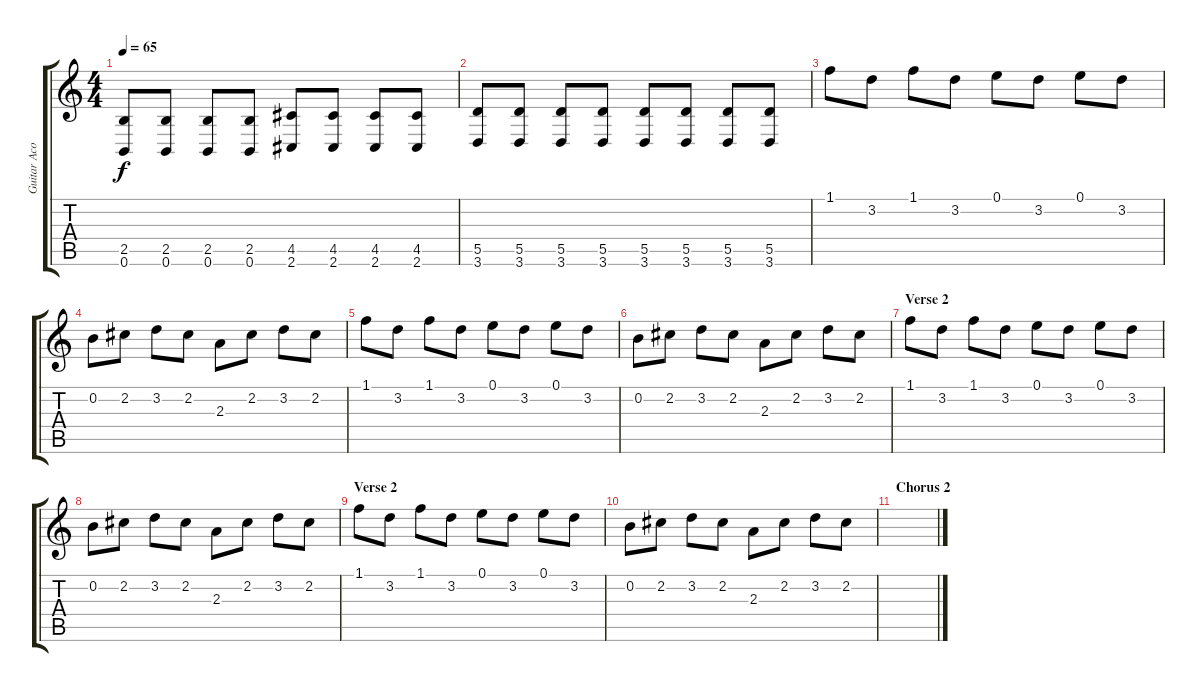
\track ("Guitar Acoustique" "Guitar Aco") {instrument acousticguitarnylon}
\staff {score tabs}
\tuning (E4 B3 G3 D3 A2 B1) {hide}
\ts (4 4)
\tempo 65
\clef g2
\ks c
(2.5 0.6).8{dy f} (2.5 0.6).8 (2.5 0.6).8 (2.5 0.6).8 (4.5 2.6).8 (4.5 2.6).8 (4.5 2.6).8 (4.5 2.6).8 |
(5.5 3.6).8 (5.5 3.6).8 (5.5 3.6).8 (5.5 3.6).8 (5.5 3.6).8 (5.5 3.6).8 (5.5 3.6).8 (5.5 3.6).8 |
1.1.8 3.2.8 1.1.8 3.2.8 0.1.8 3.2.8 0.1.8 3.2.8 |
0.2.8 2.2.8 3.2.8 2.2.8 2.3.8 2.2.8 3.2.8 2.2.8 |
1.1.8 3.2.8 1.1.8 3.2.8 0.1.8 3.2.8 0.1.8 3.2.8 |
0.2.8 2.2.8 3.2.8 2.2.8 2.3.8 2.2.8 3.2.8 2.2.8 |
\section ("" "Verse 2")
1.1.8 3.2.8 1.1.8 3.2.8 0.1.8 3.2.8 0.1.8 3.2.8 |
0.2.8 2.2.8 3.2.8 2.2.8 2.3.8 2.2.8 3.2.8 2.2.8 |
\section ("" "Verse 2")
1.1.8 3.2.8 1.1.8 3.2.8 0.1.8 3.2.8 0.1.8 3.2.8 |
0.2.8 2.2.8 3.2.8 2.2.8 2.3.8 2.2.8 3.2.8 2.2.8 |
\section ("" "Chorus 2")
